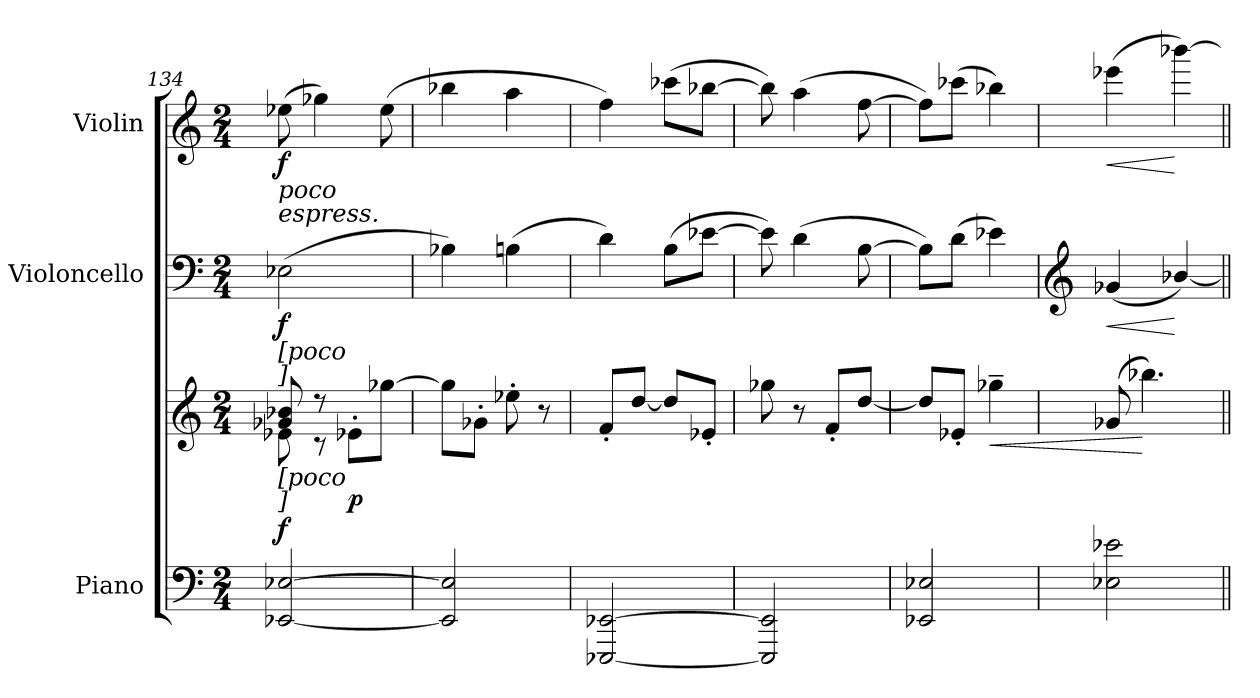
**kern	**kern	**dynam	**kern	**dynam	**kern	**dynam
*part3	*part3	*part3	*part2	*part2	*part1	*part1
*staff4	*staff3	*staff3/4	*staff2	*staff2	*staff1	*staff1
*I"Piano	*	*	*I"Violoncello	*	*I"Violin	*
*I'Pno.	*	*	*I'Vc.	*	*I'Vln.	*
!!LO:PB:g=z
*clefF4	*clefG2	*	*clefF4	*	*clefG2	*
*k[]	*k[]	*	*k[]	*	*k[]	*
*C:	*C:	*	*C:	*	*C:	*
*M2/4	*M2/4	*	*M2/4	*	*M2/4	*
*MM120	*MM120	*	*MM120	*	*MM120	*
=134	=134	=134	=134	=134	=134	=134
*	*^	*	*	*	*	*
!	!	!	!	!	!	!LO:TX:b:i:t=poco	!
!	!	!	!	!	!	!LO:TX:b:i:t=espress.	!
!	!	!	!	!LO:TX:b:i:t=[poco	!	!	!
!	!	!	!	!LO:TX:b:i:t=]	!	!	!
!	!LO:TX:b:i:t=[poco	!	!	!	!	!	!
!	!LO:TX:b:i:t=]	!	!	!	!	!	!
[<2EE-Xi/ [>2E-Xi	(8g-Xi/ 8b-Xi	8e-Xi\	f	(2E-Xi\	f	(8ee-Xi\	f
.	8r	8r	.	.	.	4gg-Xi\)	.
.	8e-X'i\L	4ryy	p	.	.	.	.
.	[>8gg-Xi\J	.	.	.	.	(8ee-i\	.
*	*v	*v	*	*	*	*	*
=135	=135	=135	=135	=135	=135	=135
2EE-i/] 2E-i]	8gg-i\L]	.	4B-Xi\)	.	4bb-Xi\	.
.	8g-X'i\J	.	.	.	.	.
.	8ee-X'i\	.	(4Bni\	.	4aai\	.
.	8r	.	.	.	.	.
=136	=136	=136	=136	=136	=136	=136
[<2EEE-Xi/ [>2EE-Xi	8f'i/L	.	4di\)	.	4ffi\)	.
.	[<8ddi/J	.	.	.	.	.
.	8ddi/L]	.	(8Bi\L	.	(8ccc-Xi\L	.
.	8e-X'i/J	.	[>8e-Xi\J	.	[>8bb-Xi\J	.
=137	=137	=137	=137	=137	=137	=137
2EEE-i/] 2EE-i]	8gg-Xi\	.	8e-i\])	.	8bb-i\])	.
.	8r	.	(4di\	.	(4aai\	.
.	8f'i/L	.	.	.	.	.
.	[<8ddi/J	.	[>8Bi\	.	[>8ffi\	.
=138	=138	=138	=138	=138	=138	=138
2EE-Xi/ 2E-Xi	8ddi/L]	.	8Bi\L])	.	8ffi\L])	.
.	8e-X'i/J	.	(8di\J	.	(8ccc-Xi\J	.
!	!	!LO:HP:b	!	!	!	!
.	4gg-X~i\	<	4e-Xi\)	.	4bb-Xi\)	.
=139	=139	=139	=139	=139	=139	=139
*	*	*	*clefG2	*	*	*
!	!	!	!	!LO:HP:b	!	!LO:HP:b
2E-Xi\ 2e-Xi	(8g-Xi/	.	(4g-Xi/	<	(4eee-Xi\	<
.	4.bb-Xi\)	[	.	.	.	.
.	.	.	[<4b-Xi/)	[	[>4bbb-Xi\)	[
=||	=||	=||	=||	=||	=||	=||
*-	*-	*-	*-	*-	*-	*-
